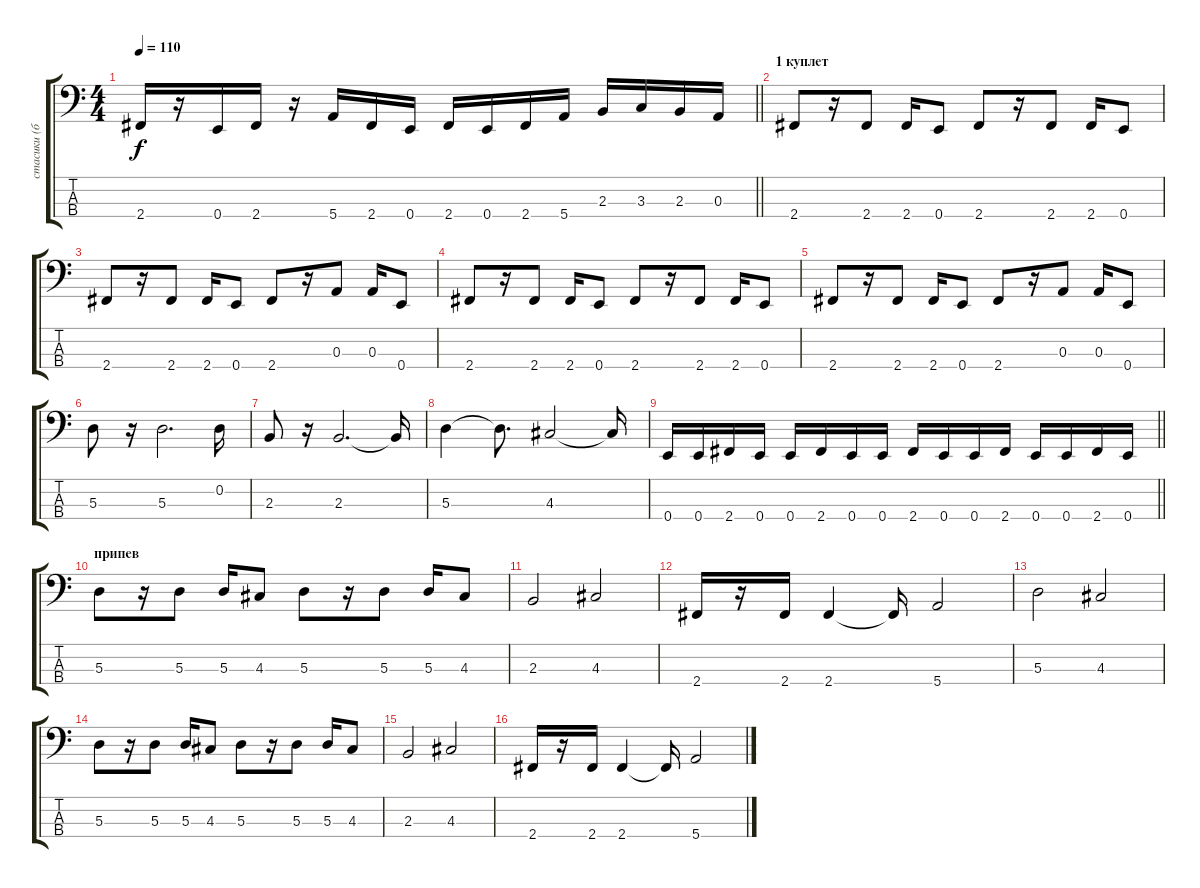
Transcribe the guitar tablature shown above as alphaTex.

\track ("стасики (бас)" "стасики (б") {instrument electricbasspick}
\staff {score tabs}
\tuning (G2 D2 A1 E1) {hide}
\ts (4 4)
\tempo 110
\clef f4
\barLineRight lightlight
\ks c
2.4.16{dy f} r.16 0.4.16 2.4.16 r.16 5.4.16 2.4.16 0.4.16 2.4.16 0.4.16 2.4.16 5.4.16 2.3.16 3.3.16 2.3.16 0.3.16 |
\section ("" "1 куплет")
2.4.8 r.16 2.4.8 2.4.16 0.4.8 2.4.8 r.16 2.4.8 2.4.16 0.4.8 |
2.4.8 r.16 2.4.8 2.4.16 0.4.8 2.4.8 r.16 0.3.8 0.3.16 0.4.8 |
2.4.8 r.16 2.4.8 2.4.16 0.4.8 2.4.8 r.16 2.4.8 2.4.16 0.4.8 |
2.4.8 r.16 2.4.8 2.4.16 0.4.8 2.4.8 r.16 0.3.8 0.3.16 0.4.8 |
5.3.8 r.16 5.3.2{d} 0.2.16 |
2.3.8 r.16 2.3.2{d} 2.3{t}.16 |
5.3.4 5.3{t}.8{d} 4.3.2 4.3{t}.16 |
\barLineRight lightlight
0.4.16 0.4.16 2.4.16 0.4.16 0.4.16 2.4.16 0.4.16 0.4.16 2.4.16 0.4.16 0.4.16 2.4.16 0.4.16 0.4.16 2.4.16 0.4.16 |
\section ("" "припев")
5.3.8 r.16 5.3.8 5.3.16 4.3.8 5.3.8 r.16 5.3.8 5.3.16 4.3.8 |
2.3.2 4.3.2 |
2.4.16 r.16 2.4.16 2.4.4 2.4{t}.16 5.4.2 |
5.3.2 4.3.2 |
5.3.8 r.16 5.3.8 5.3.16 4.3.8 5.3.8 r.16 5.3.8 5.3.16 4.3.8 |
2.3.2 4.3.2 |
2.4.16 r.16 2.4.16 2.4.4 2.4{t}.16 5.4.2
